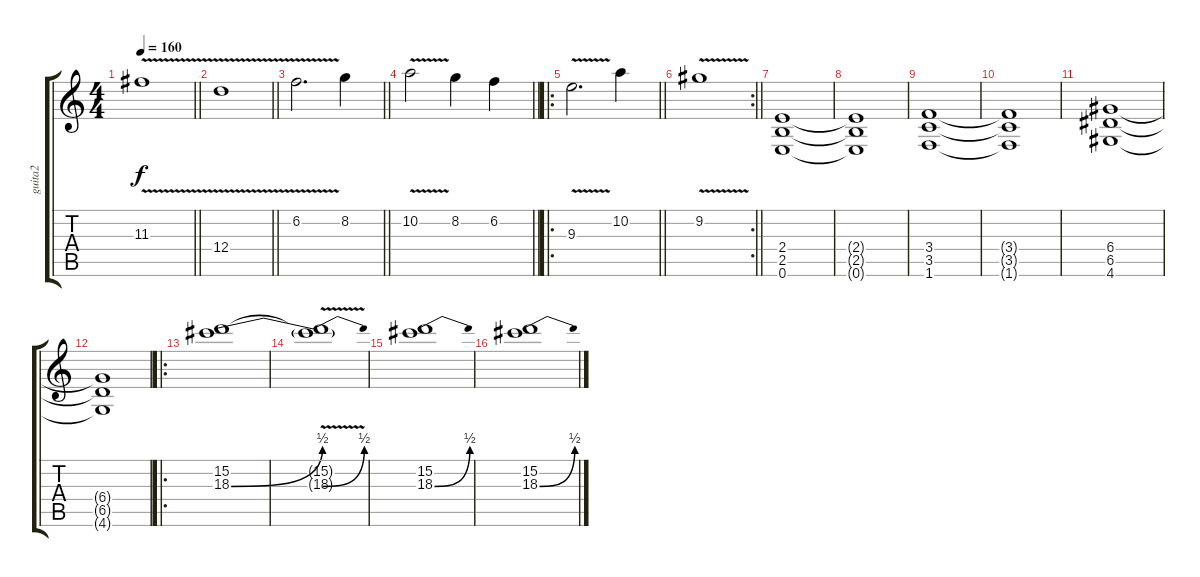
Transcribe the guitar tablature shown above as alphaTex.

\track ("guita2" "guita2") {instrument overdrivenguitar}
\staff {score tabs}
\tuning (E4 B3 G3 D3 A2 E2) {hide}
\ts (4 4)
\tempo 160
\clef g2
\barLineRight lightlight
\ks c
11.3{v}.1{dy f} |
\barLineRight lightlight
12.4{v}.1 |
\barLineRight lightlight
6.2{v}.2{d} 8.2.4 |
\barLineRight lightlight
10.2{v}.2 8.2.4 6.2.4 |
\ro
\barLineRight lightlight
9.3{v}.2{d} 10.2.4 |
\rc 2
\barLineRight lightlight
9.2{v}.1 |
(2.4 2.5 0.6).1 |
(2.4{t} 2.5{t} 0.6{t}).1 |
(3.4 3.5 1.6).1 |
(3.4{t} 3.5{t} 1.6{t}).1 |
(6.4 6.5 4.6).1 |
(6.4{t} 6.5{t} 4.6{t}).1 |
\ro
(15.2 18.3{be (bend 0 0 60 2)}).1 |
(15.2{v t} 18.3{be (bend 0 0 60 2) t}).1 |
(15.2 18.3{be (bend 0 0 60 2)}).1 |
(15.2 18.3{be (bend 0 0 60 2)}).1
